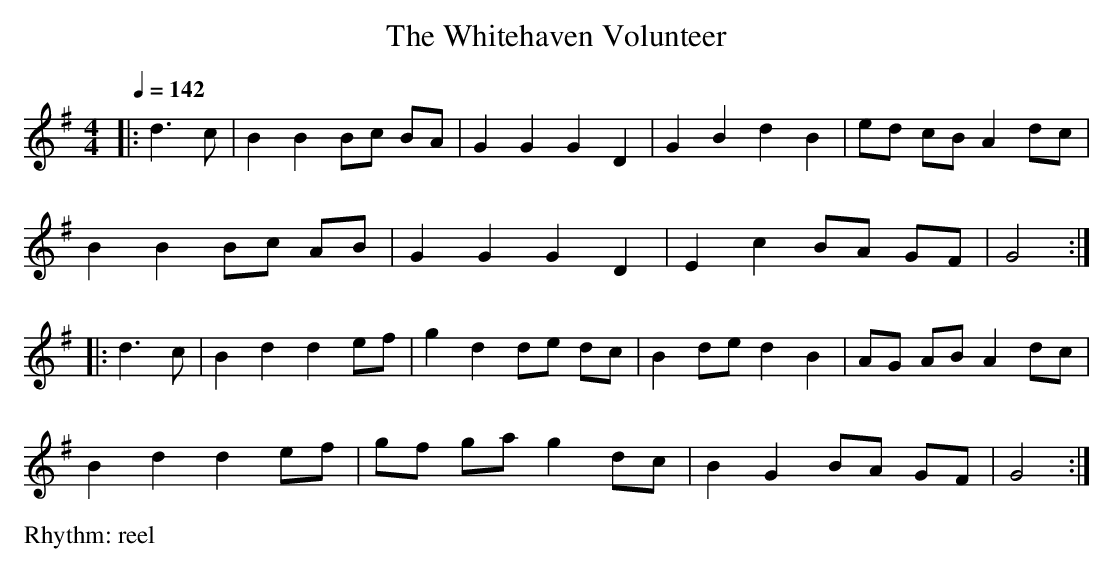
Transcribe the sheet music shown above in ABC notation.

X:1
T:The Whitehaven Volunteer
M:4/4
L:1/8
Q:1/4=142
K:Gmaj
|: d3c | B2B2 Bc BA | G2G2 G2D2  | G2B2 d2B2  | ed cB A2dc |
         B2B2 Bc AB | G2G2 G2D2  | E2c2 BA GF | G4        :|
|: d3c | B2d2 d2ef  | g2d2 de dc | B2de d2B2  | AG AB A2dc |
         B2d2 d2ef  | gf ga g2dc | B2G2 BA GF | G4        :|
